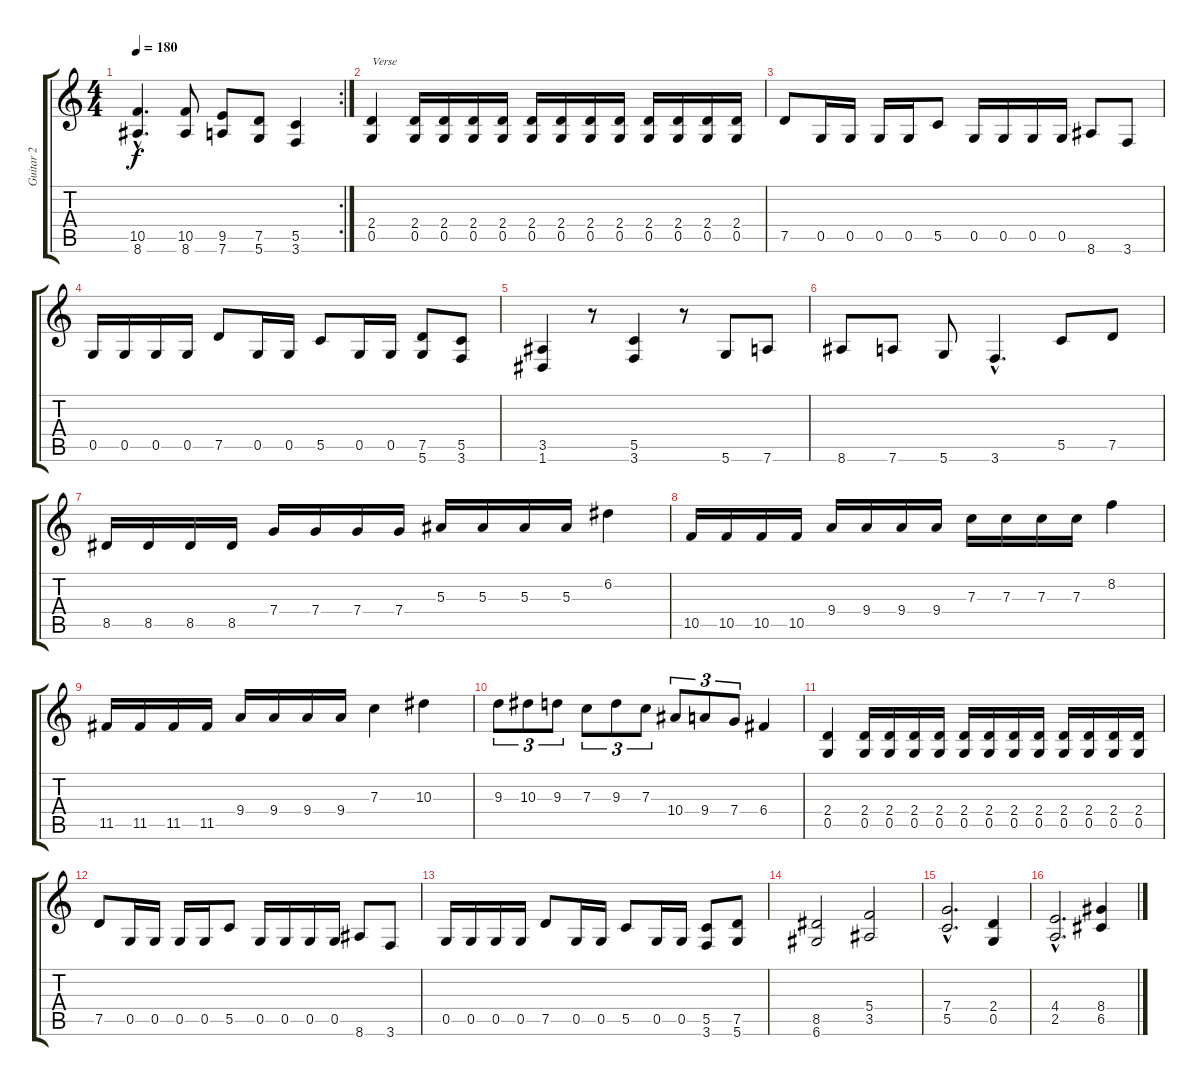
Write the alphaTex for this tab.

\track ("Guitar 2" "Guitar 2") {instrument acousticguitarnylon}
\staff {score tabs}
\tuning (D4 A3 F3 C3 G2 D2) {hide}
\rc 2
\ts (4 4)
\tempo 180
\clef g2
\ks c
(10.5{hac} 8.6{hac}).4{d dy f} (10.5 8.6).8 (9.5 7.6).8 (7.5 5.6).8 (5.5 3.6).4 |
(2.4 0.5).4{txt "Verse"} (2.4 0.5).16 (2.4 0.5).16 (2.4 0.5).16 (2.4 0.5).16 (2.4 0.5).16 (2.4 0.5).16 (2.4 0.5).16 (2.4 0.5).16 (2.4 0.5).16 (2.4 0.5).16 (2.4 0.5).16 (2.4 0.5).16 |
7.5.8 0.5.16 0.5.16 0.5.16 0.5.16 5.5.8 0.5.16 0.5.16 0.5.16 0.5.16 8.6.8 3.6.8 |
0.5.16 0.5.16 0.5.16 0.5.16 7.5.8 0.5.16 0.5.16 5.5.8 0.5.16 0.5.16 (7.5 5.6).8 (5.5 3.6).8 |
(3.5 1.6).4 r.8 (5.5 3.6).4 r.8 5.6.8 7.6.8 |
8.6.8 7.6.8 5.6.8 3.6{hac}.4{d} 5.5.8 7.5.8 |
8.5.16 8.5.16 8.5.16 8.5.16 7.4.16 7.4.16 7.4.16 7.4.16 5.3.16 5.3.16 5.3.16 5.3.16 6.2.4 |
10.5.16 10.5.16 10.5.16 10.5.16 9.4.16 9.4.16 9.4.16 9.4.16 7.3.16 7.3.16 7.3.16 7.3.16 8.2.4 |
11.5.16 11.5.16 11.5.16 11.5.16 9.4.16 9.4.16 9.4.16 9.4.16 7.3.4 10.3.4 |
9.3.8{tu (3 2)} 10.3.8{tu (3 2)} 9.3.8{tu (3 2)} 7.3.8{tu (3 2)} 9.3.8{tu (3 2)} 7.3.8{tu (3 2)} 10.4.8{tu (3 2)} 9.4.8{tu (3 2)} 7.4.8{tu (3 2)} 6.4.4 |
(2.4 0.5).4 (2.4 0.5).16 (2.4 0.5).16 (2.4 0.5).16 (2.4 0.5).16 (2.4 0.5).16 (2.4 0.5).16 (2.4 0.5).16 (2.4 0.5).16 (2.4 0.5).16 (2.4 0.5).16 (2.4 0.5).16 (2.4 0.5).16 |
7.5.8 0.5.16 0.5.16 0.5.16 0.5.16 5.5.8 0.5.16 0.5.16 0.5.16 0.5.16 8.6.8 3.6.8 |
0.5.16 0.5.16 0.5.16 0.5.16 7.5.8 0.5.16 0.5.16 5.5.8 0.5.16 0.5.16 (5.5 3.6).8 (7.5 5.6).8 |
(8.5 6.6).2 (5.4 3.5).2 |
(7.4{hac} 5.5{hac}).2{d} (2.4 0.5).4 |
(4.4{hac} 2.5{hac}).2{d} (8.4 6.5).4
